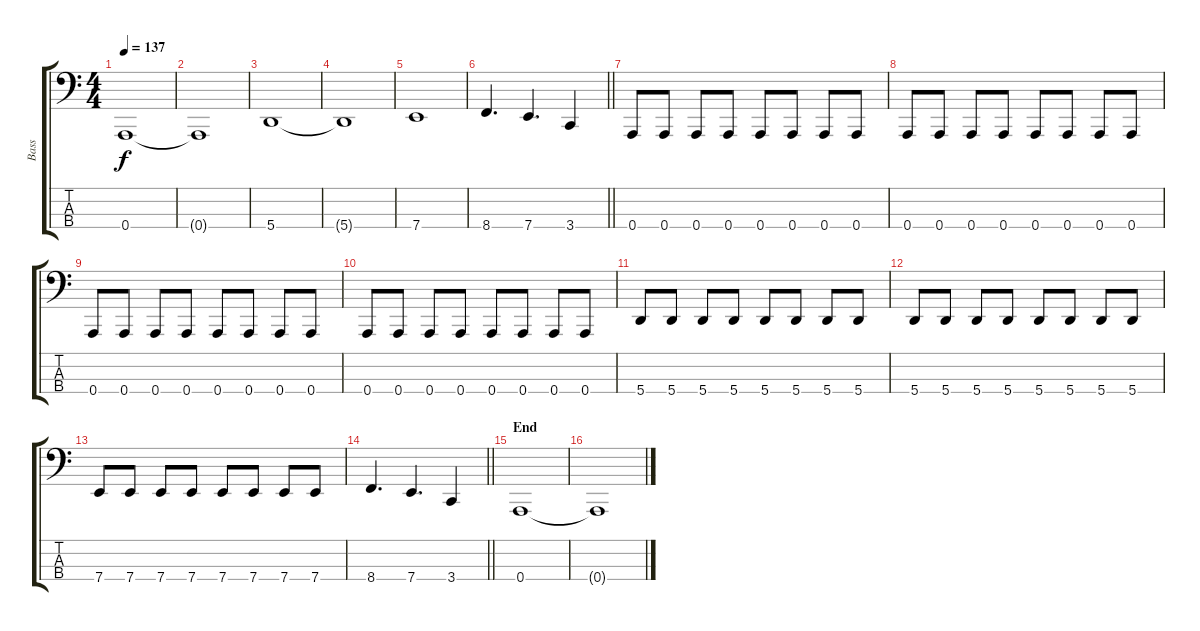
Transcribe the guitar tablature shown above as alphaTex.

\track ("Bass" "Bass") {instrument electricbassfinger}
\staff {score tabs}
\tuning (D2 A1 E1 A0) {hide}
\ts (4 4)
\tempo 137
\clef f4
\ks c
0.4.1{dy f} |
0.4{t}.1 |
5.4.1 |
5.4{t}.1 |
7.4.1 |
\barLineRight lightlight
8.4.4{d} 7.4.4{d} 3.4.4 |
\section ("" "")
0.4.8 0.4.8 0.4.8 0.4.8 0.4.8 0.4.8 0.4.8 0.4.8 |
0.4.8 0.4.8 0.4.8 0.4.8 0.4.8 0.4.8 0.4.8 0.4.8 |
0.4.8 0.4.8 0.4.8 0.4.8 0.4.8 0.4.8 0.4.8 0.4.8 |
0.4.8 0.4.8 0.4.8 0.4.8 0.4.8 0.4.8 0.4.8 0.4.8 |
5.4.8 5.4.8 5.4.8 5.4.8 5.4.8 5.4.8 5.4.8 5.4.8 |
5.4.8 5.4.8 5.4.8 5.4.8 5.4.8 5.4.8 5.4.8 5.4.8 |
7.4.8 7.4.8 7.4.8 7.4.8 7.4.8 7.4.8 7.4.8 7.4.8 |
\barLineRight lightlight
8.4.4{d} 7.4.4{d} 3.4.4 |
\section ("" "End")
0.4.1 |
0.4{t}.1
